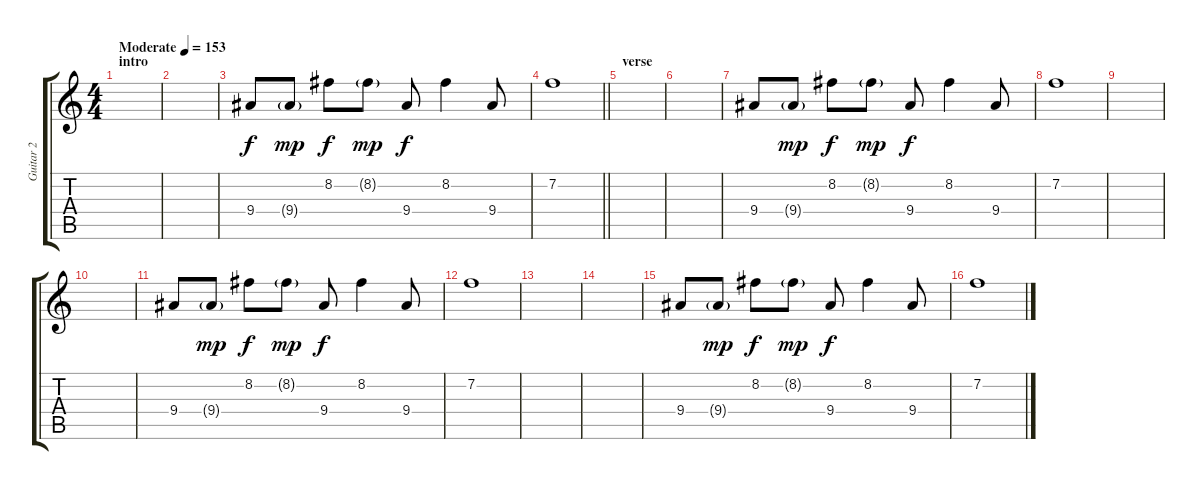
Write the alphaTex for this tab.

\track ("Guitar 2" "Guitar 2") {instrument electricguitarclean}
\staff {score tabs}
\tuning (Eb4 Bb3 Gb3 Db3 Ab2 Eb2) {hide}
\ts (4 4)
\section ("" "intro")
\tempo (153 "Moderate")
\clef g2
\ks c
|
|
9.4.8 9.4{g}.8{dy mp} 8.2.8{dy f} 8.2{g}.8{dy mp} 9.4.8{dy f} 8.2.4 9.4.8 |
\barLineRight lightlight
7.2.1 |
\section ("" "verse")
|
|
9.4.8 9.4{g}.8{dy mp} 8.2.8{dy f} 8.2{g}.8{dy mp} 9.4.8{dy f} 8.2.4 9.4.8 |
7.2.1 |
|
|
9.4.8 9.4{g}.8{dy mp} 8.2.8{dy f} 8.2{g}.8{dy mp} 9.4.8{dy f} 8.2.4 9.4.8 |
7.2.1 |
|
|
9.4.8 9.4{g}.8{dy mp} 8.2.8{dy f} 8.2{g}.8{dy mp} 9.4.8{dy f} 8.2.4 9.4.8 |
7.2.1
